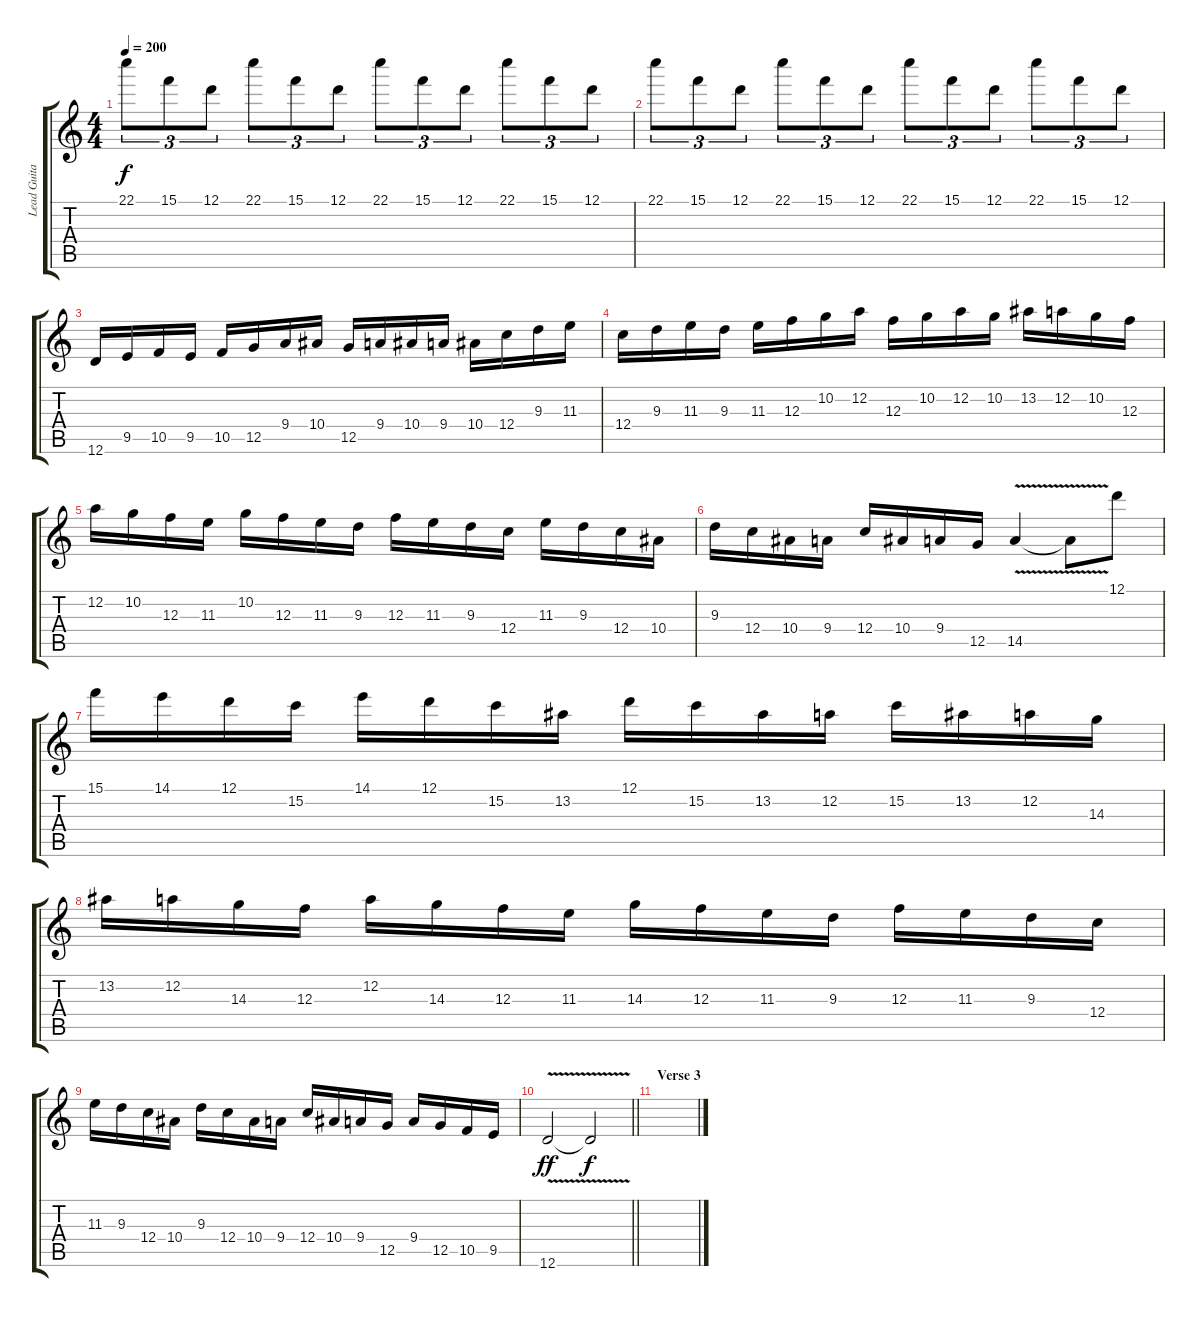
\track ("Lead Guitar" "Lead Guita") {instrument distortionguitar}
\staff {score tabs}
\tuning (D4 A3 F3 C3 G2 D2) {hide}
\ts (4 4)
\tempo 200
\clef g2
\ks c
22.1.8{tu (3 2) dy f} 15.1.8{tu (3 2)} 12.1.8{tu (3 2)} 22.1.8{tu (3 2)} 15.1.8{tu (3 2)} 12.1.8{tu (3 2)} 22.1.8{tu (3 2)} 15.1.8{tu (3 2)} 12.1.8{tu (3 2)} 22.1.8{tu (3 2)} 15.1.8{tu (3 2)} 12.1.8{tu (3 2)} |
22.1.8{tu (3 2)} 15.1.8{tu (3 2)} 12.1.8{tu (3 2)} 22.1.8{tu (3 2)} 15.1.8{tu (3 2)} 12.1.8{tu (3 2)} 22.1.8{tu (3 2)} 15.1.8{tu (3 2)} 12.1.8{tu (3 2)} 22.1.8{tu (3 2)} 15.1.8{tu (3 2)} 12.1.8{tu (3 2)} |
12.6.16 9.5.16 10.5.16 9.5.16 10.5.16 12.5.16 9.4.16 10.4.16 12.5.16 9.4.16 10.4.16 9.4.16 10.4.16 12.4.16 9.3.16 11.3.16 |
12.4.16 9.3.16 11.3.16 9.3.16 11.3.16 12.3.16 10.2.16 12.2.16 12.3.16 10.2.16 12.2.16 10.2.16 13.2.16 12.2.16 10.2.16 12.3.16 |
12.2.16 10.2.16 12.3.16 11.3.16 10.2.16 12.3.16 11.3.16 9.3.16 12.3.16 11.3.16 9.3.16 12.4.16 11.3.16 9.3.16 12.4.16 10.4.16 |
9.3.16 12.4.16 10.4.16 9.4.16 12.4.16 10.4.16 9.4.16 12.5.16 14.5{v}.4 14.5{t}.8 12.1.8 |
15.1.16 14.1.16 12.1.16 15.2.16 14.1.16 12.1.16 15.2.16 13.2.16 12.1.16 15.2.16 13.2.16 12.2.16 15.2.16 13.2.16 12.2.16 14.3.16 |
13.2.16 12.2.16 14.3.16 12.3.16 12.2.16 14.3.16 12.3.16 11.3.16 14.3.16 12.3.16 11.3.16 9.3.16 12.3.16 11.3.16 9.3.16 12.4.16 |
11.3.16 9.3.16 12.4.16 10.4.16 9.3.16 12.4.16 10.4.16 9.4.16 12.4.16 10.4.16 9.4.16 12.5.16 9.4.16 12.5.16 10.5.16 9.5.16 |
\barLineRight lightlight
12.6{v}.2{dy ff} 12.6{t}.2{dy f} |
\section ("" "Verse 3")
